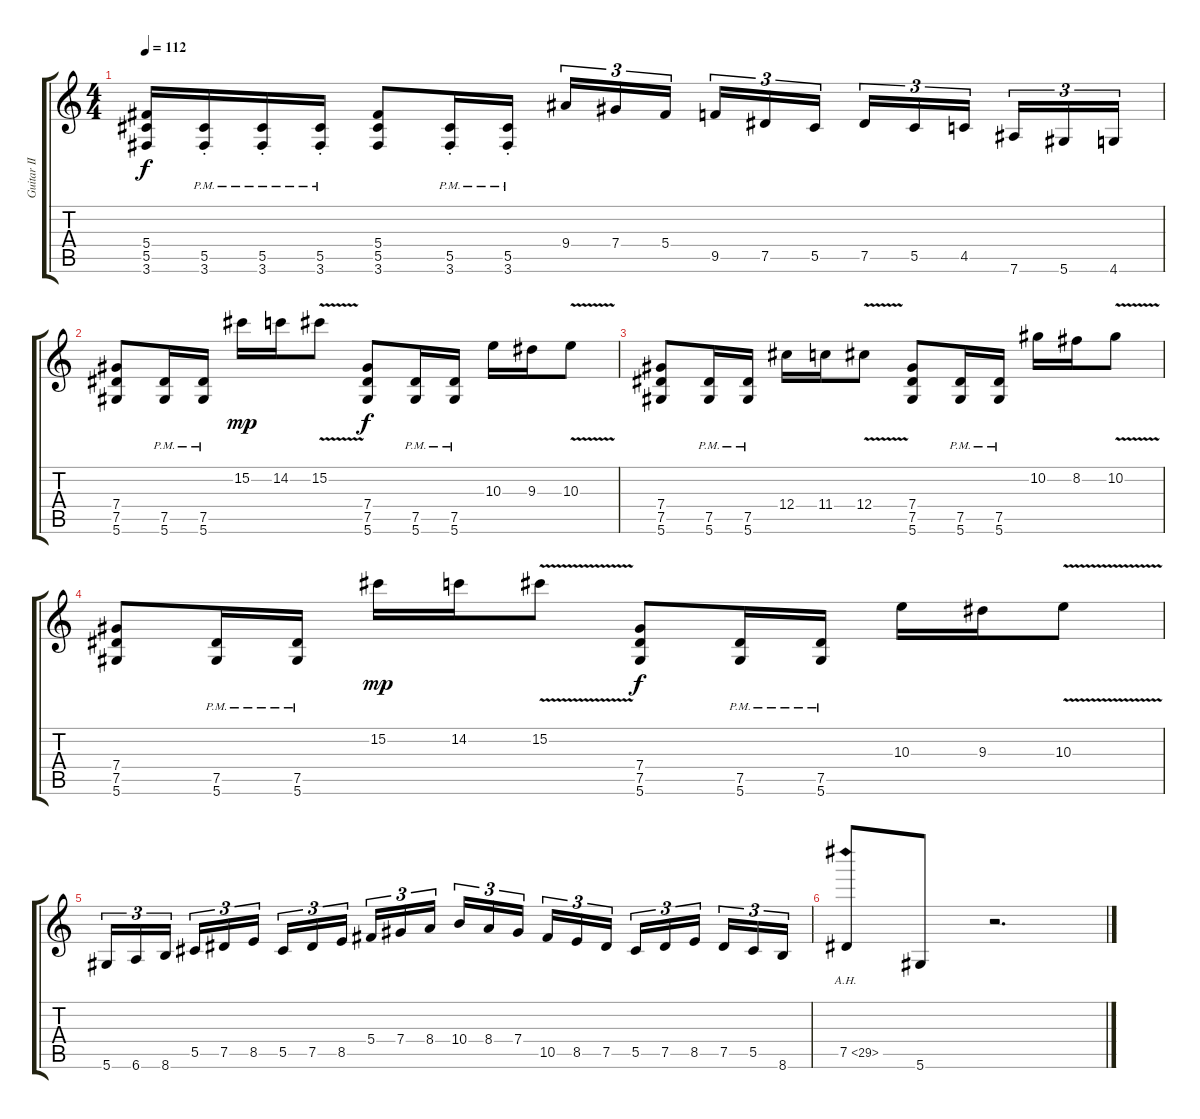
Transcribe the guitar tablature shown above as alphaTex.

\track ("Guitar II" "Guitar II") {instrument overdrivenguitar}
\staff {score tabs}
\tuning (Eb4 Bb3 Gb3 Db3 Ab2 Eb2) {hide}
\ts (4 4)
\tempo 112
\clef g2
\ks c
(5.4 5.5 3.6).16{dy f} (5.5{pm} 3.6{st}).16 (5.5{pm} 3.6{st}).16 (5.5{pm} 3.6{st}).16 (5.4 5.5 3.6).8 (5.5{pm} 3.6{st}).16 (5.5{pm} 3.6{st}).16 9.4.16{tu (3 2)} 7.4.16{tu (3 2)} 5.4.16{tu (3 2) beam splitsecondary} 9.5.16{tu (3 2)} 7.5.16{tu (3 2)} 5.5.16{tu (3 2)} 7.5.16{tu (3 2)} 5.5.16{tu (3 2)} 4.5.16{tu (3 2) beam splitsecondary} 7.6.16{tu (3 2)} 5.6.16{tu (3 2)} 4.6.16{tu (3 2)} |
(7.4 7.5 5.6).8 (7.5{pm} 5.6{pm}).16 (7.5{pm} 5.6{pm}).16 15.2.16{dy mp} 14.2.16 15.2{v}.8 (7.4 7.5 5.6).8{dy f} (7.5{pm} 5.6{pm}).16 (7.5{pm} 5.6{pm}).16 10.3.16 9.3.16 10.3{v}.8 |
(7.4 7.5 5.6).8 (7.5{pm} 5.6{pm}).16 (7.5{pm} 5.6{pm}).16 12.4.16 11.4.16 12.4{v}.8 (7.4 7.5 5.6).8 (7.5{pm} 5.6{pm}).16 (7.5{pm} 5.6{pm}).16 10.2.16 8.2.16 10.2{v}.8 |
(7.4 7.5 5.6).8 (7.5{pm} 5.6{pm}).16 (7.5{pm} 5.6{pm}).16 15.2.16{dy mp} 14.2.16 15.2{v}.8 (7.4 7.5 5.6).8{dy f} (7.5{pm} 5.6{pm}).16 (7.5{pm} 5.6{pm}).16 10.3.16 9.3.16 10.3{v}.8 |
5.6.16{tu (3 2)} 6.6.16{tu (3 2)} 8.6.16{tu (3 2) beam splitsecondary} 5.5.16{tu (3 2)} 7.5.16{tu (3 2)} 8.5.16{tu (3 2)} 5.5.16{tu (3 2)} 7.5.16{tu (3 2)} 8.5.16{tu (3 2) beam splitsecondary} 5.4.16{tu (3 2)} 7.4.16{tu (3 2)} 8.4.16{tu (3 2)} 10.4.16{tu (3 2)} 8.4.16{tu (3 2)} 7.4.16{tu (3 2) beam splitsecondary} 10.5.16{tu (3 2)} 8.5.16{tu (3 2)} 7.5.16{tu (3 2)} 5.5.16{tu (3 2)} 7.5.16{tu (3 2)} 8.5.16{tu (3 2) beam splitsecondary} 7.5.16{tu (3 2)} 5.5.16{tu (3 2)} 8.6.16{tu (3 2)} |
7.5{ah 22}.8 5.6.8 r.2{d}
